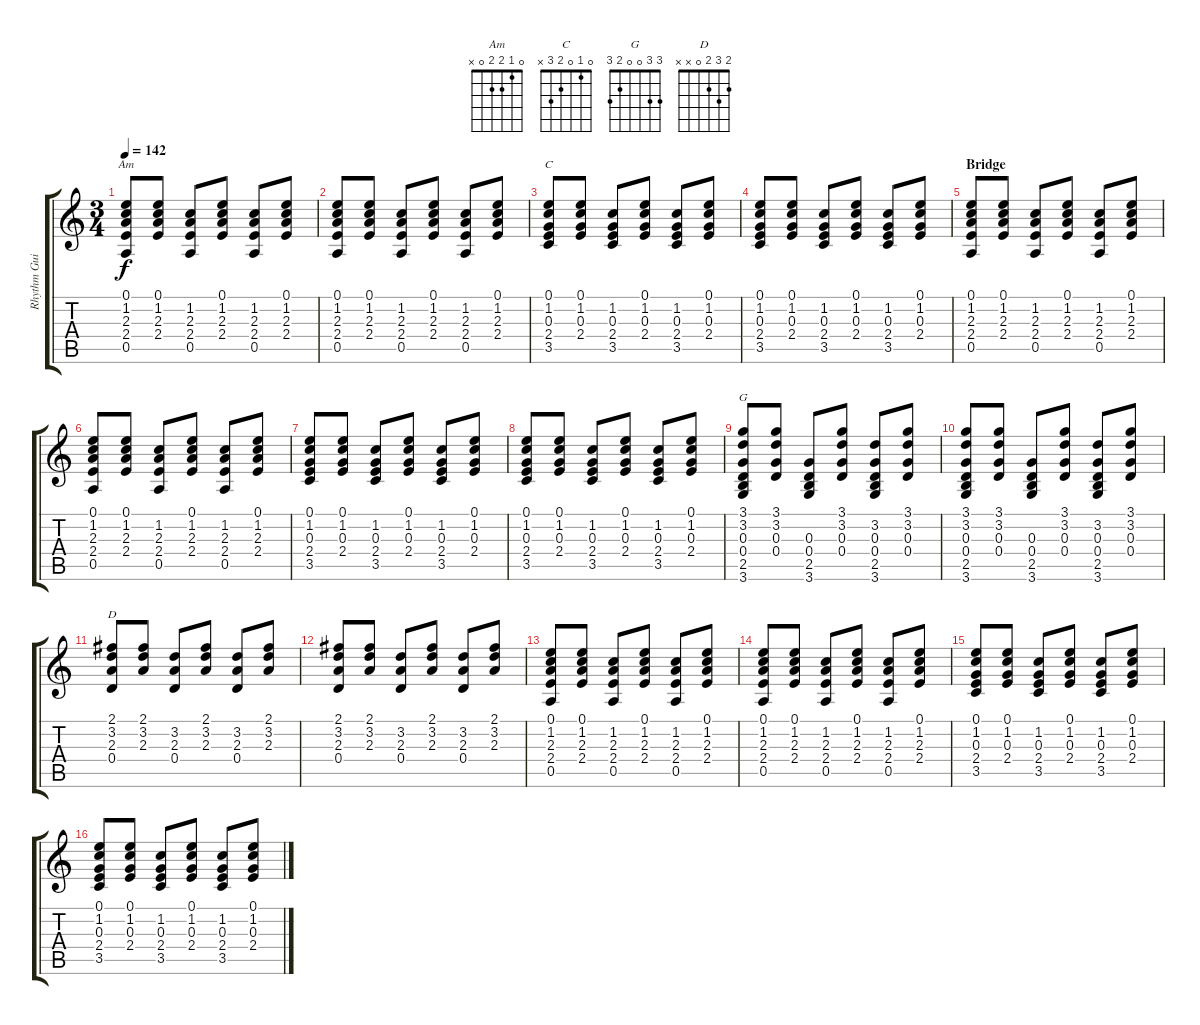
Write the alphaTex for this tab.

\track ("Rhythm Guitar (no capo)" "Rhythm Gui") {instrument acousticguitarsteel}
\staff {score tabs}
\tuning (E4 B3 G3 D3 A2 E2) {hide}
\chord ("Am" 0 1 2 2 0 x)
\chord ("C" 0 1 0 2 3 x)
\chord ("G" 3 3 0 0 2 3)
\chord ("D" 2 3 2 0 x x)
\ts (3 4)
\tempo 142
\clef g2
\ks c
(0.1 1.2 2.3 2.4 0.5).8{ch "Am" dy f} (0.1 1.2 2.3 2.4).8 (1.2 2.3 2.4 0.5).8 (0.1 1.2 2.3 2.4).8 (1.2 2.3 2.4 0.5).8 (0.1 1.2 2.3 2.4).8 |
(0.1 1.2 2.3 2.4 0.5).8 (0.1 1.2 2.3 2.4).8 (1.2 2.3 2.4 0.5).8 (0.1 1.2 2.3 2.4).8 (1.2 2.3 2.4 0.5).8 (0.1 1.2 2.3 2.4).8 |
(0.1 1.2 0.3 2.4 3.5).8{ch "C"} (0.1 1.2 0.3 2.4).8 (1.2 0.3 2.4 3.5).8 (0.1 1.2 0.3 2.4).8 (1.2 0.3 2.4 3.5).8 (0.1 1.2 0.3 2.4).8 |
(0.1 1.2 0.3 2.4 3.5).8 (0.1 1.2 0.3 2.4).8 (1.2 0.3 2.4 3.5).8 (0.1 1.2 0.3 2.4).8 (1.2 0.3 2.4 3.5).8 (0.1 1.2 0.3 2.4).8 |
\section ("" "Bridge")
(0.1 1.2 2.3 2.4 0.5).8 (0.1 1.2 2.3 2.4).8 (1.2 2.3 2.4 0.5).8 (0.1 1.2 2.3 2.4).8 (1.2 2.3 2.4 0.5).8 (0.1 1.2 2.3 2.4).8 |
(0.1 1.2 2.3 2.4 0.5).8 (0.1 1.2 2.3 2.4).8 (1.2 2.3 2.4 0.5).8 (0.1 1.2 2.3 2.4).8 (1.2 2.3 2.4 0.5).8 (0.1 1.2 2.3 2.4).8 |
(0.1 1.2 0.3 2.4 3.5).8 (0.1 1.2 0.3 2.4).8 (1.2 0.3 2.4 3.5).8 (0.1 1.2 0.3 2.4).8 (1.2 0.3 2.4 3.5).8 (0.1 1.2 0.3 2.4).8 |
(0.1 1.2 0.3 2.4 3.5).8 (0.1 1.2 0.3 2.4).8 (1.2 0.3 2.4 3.5).8 (0.1 1.2 0.3 2.4).8 (1.2 0.3 2.4 3.5).8 (0.1 1.2 0.3 2.4).8 |
(3.1 3.2 0.3 0.4 2.5 3.6).8{ch "G"} (3.1 3.2 0.3 0.4).8 (0.3 0.4 2.5 3.6).8 (3.1 3.2 0.3 0.4).8 (3.2 0.3 0.4 2.5 3.6).8 (3.1 3.2 0.3 0.4).8 |
(3.1 3.2 0.3 0.4 2.5 3.6).8 (3.1 3.2 0.3 0.4).8 (0.3 0.4 2.5 3.6).8 (3.1 3.2 0.3 0.4).8 (3.2 0.3 0.4 2.5 3.6).8 (3.1 3.2 0.3 0.4).8 |
(2.1 3.2 2.3 0.4).8{ch "D"} (2.1 3.2 2.3).8 (3.2 2.3 0.4).8 (2.1 3.2 2.3).8 (3.2 2.3 0.4).8 (2.1 3.2 2.3).8 |
(2.1 3.2 2.3 0.4).8 (2.1 3.2 2.3).8 (3.2 2.3 0.4).8 (2.1 3.2 2.3).8 (3.2 2.3 0.4).8 (2.1 3.2 2.3).8 |
(0.1 1.2 2.3 2.4 0.5).8 (0.1 1.2 2.3 2.4).8 (1.2 2.3 2.4 0.5).8 (0.1 1.2 2.3 2.4).8 (1.2 2.3 2.4 0.5).8 (0.1 1.2 2.3 2.4).8 |
(0.1 1.2 2.3 2.4 0.5).8 (0.1 1.2 2.3 2.4).8 (1.2 2.3 2.4 0.5).8 (0.1 1.2 2.3 2.4).8 (1.2 2.3 2.4 0.5).8 (0.1 1.2 2.3 2.4).8 |
(0.1 1.2 0.3 2.4 3.5).8 (0.1 1.2 0.3 2.4).8 (1.2 0.3 2.4 3.5).8 (0.1 1.2 0.3 2.4).8 (1.2 0.3 2.4 3.5).8 (0.1 1.2 0.3 2.4).8 |
(0.1 1.2 0.3 2.4 3.5).8 (0.1 1.2 0.3 2.4).8 (1.2 0.3 2.4 3.5).8 (0.1 1.2 0.3 2.4).8 (1.2 0.3 2.4 3.5).8 (0.1 1.2 0.3 2.4).8
